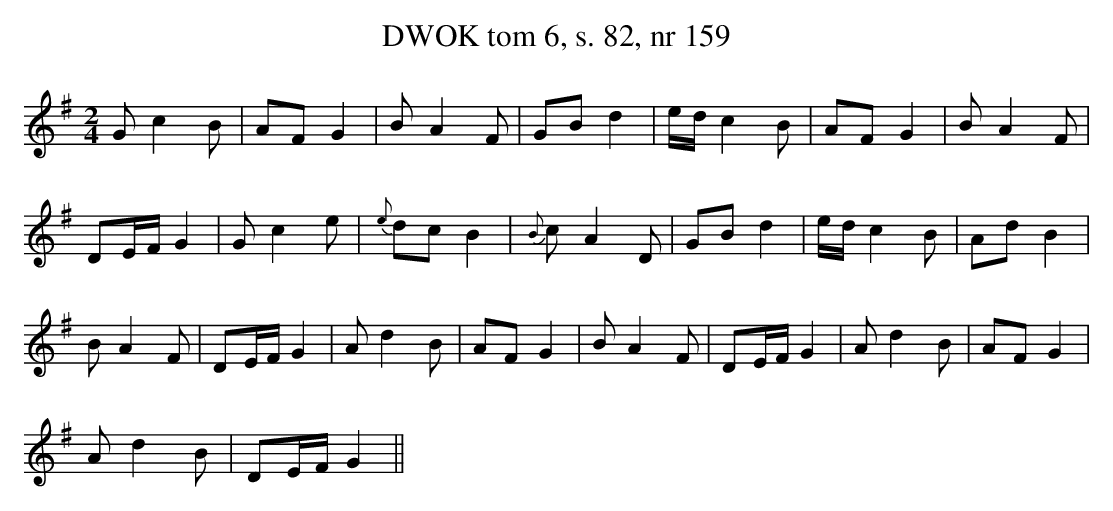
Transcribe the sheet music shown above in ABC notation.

X:1
T:DWOK tom 6, s. 82, nr 159
L:1/16
M:2/4
K:G
G2c4B2|A2F2 G4|B2A4F2|G2B2 d4|edc4B2|A2F2 G4|B2A4F2|
D2EF G4|G2c4e2|{e}d2c2 B4|{B}c2A4D2|G2B2 d4|edc4B2|A2d2 B4|
B2A4F2|D2EF G4|A2d4B2|A2F2 G4|B2A4F2|D2EF G4|A2d4B2|A2F2 G4|
A2d4B2|D2EF G4||
